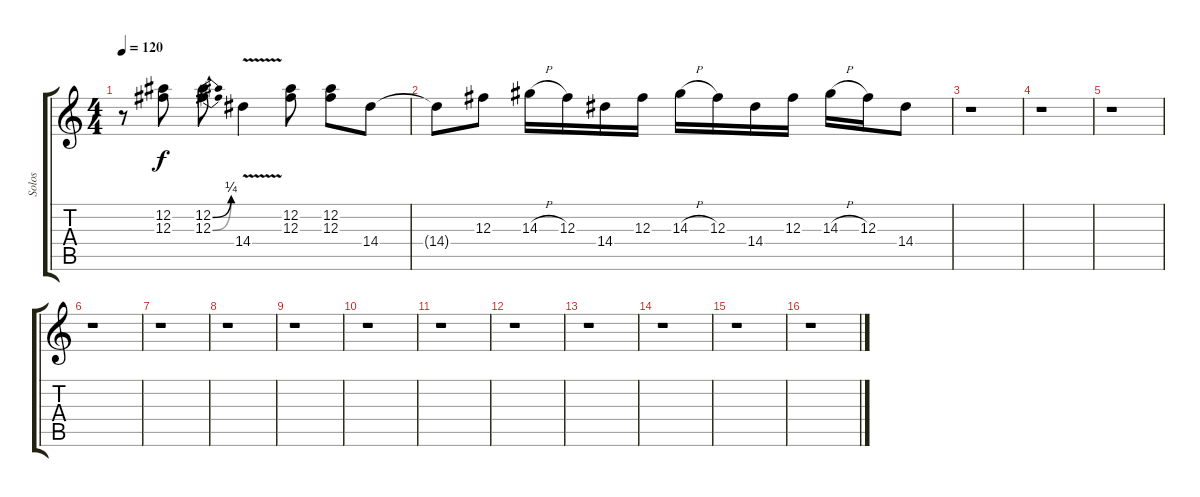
\track ("Solos" "Solos") {instrument distortionguitar}
\staff {score tabs}
\tuning (Eb4 Bb3 Gb3 Db3 Ab2 Eb2) {hide}
\ts (4 4)
\tempo 120
\clef g2
\ks c
r.8{dy f} (12.2 12.3).8 (12.2{be (bend 0 0 60 1)} 12.3{be (bend 0 0 60 1)}).8 14.4{v}.4 (12.2 12.3).8 (12.2 12.3).8 14.4.8 |
14.4{t}.8 12.3.8 14.3{h}.16 12.3.16 14.4.16 12.3.16 14.3{h}.16 12.3.16 14.4.16 12.3.16 14.3{h}.16 12.3.16 14.4.8 |
r.1 |
r.1 |
r.1 |
r.1 |
r.1 |
r.1 |
r.1 |
r.1 |
r.1 |
r.1 |
r.1 |
r.1 |
r.1 |
r.1
